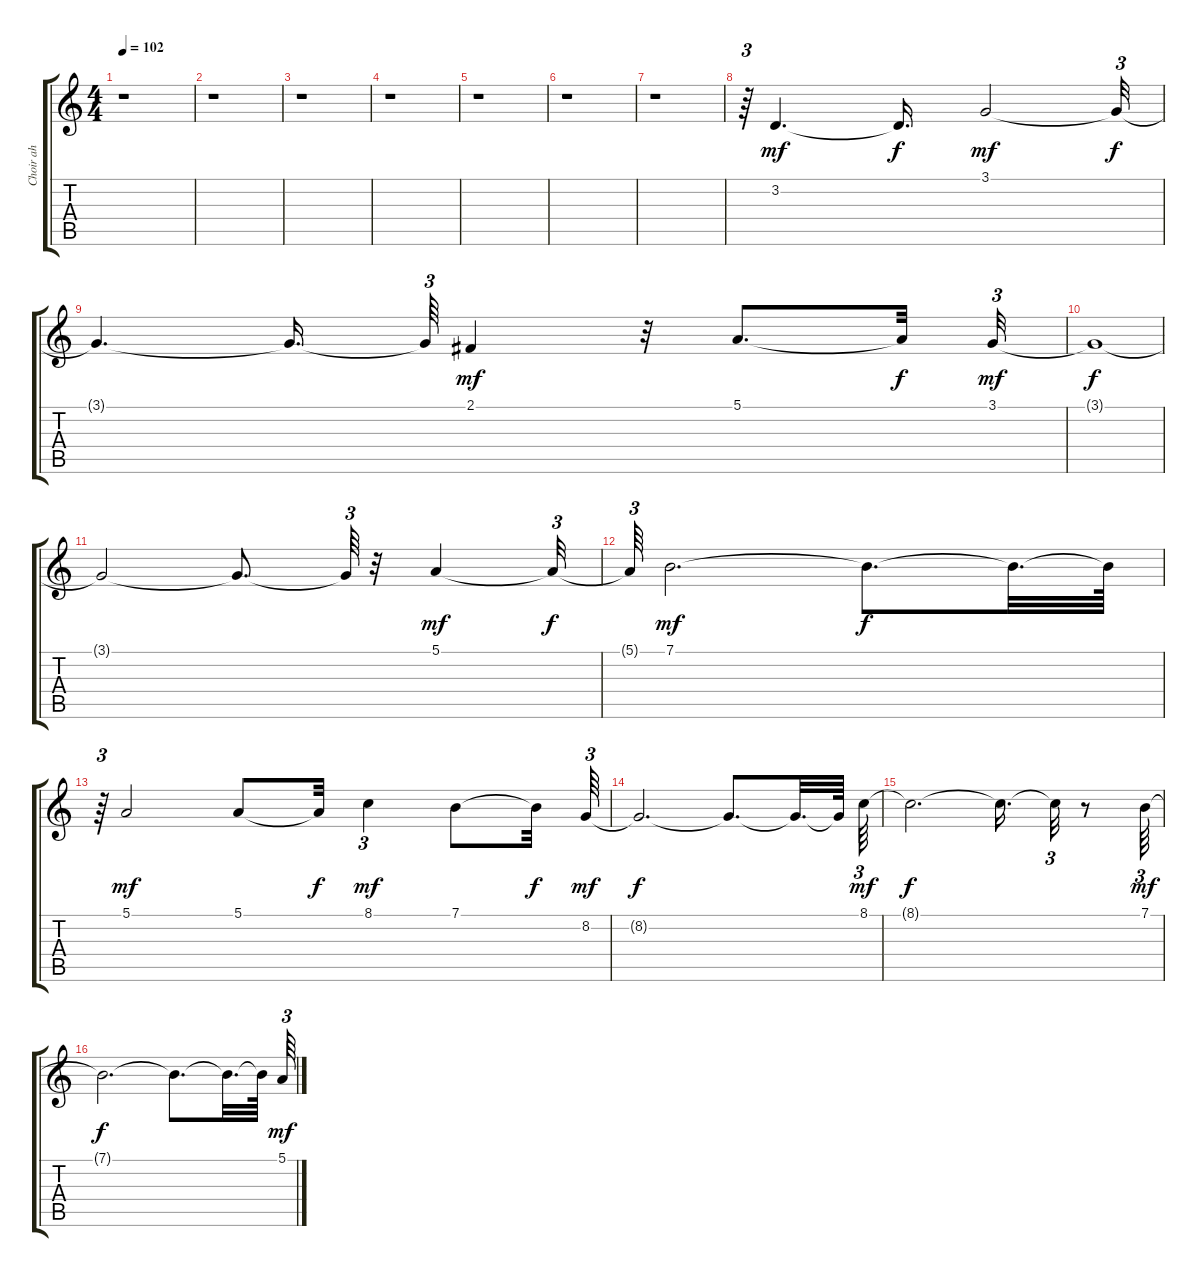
\track ("Choir ah" "Choir ah") {instrument choiraahs}
\staff {score tabs}
\tuning (E4 B3 G3 D3 A2 E2) {hide}
\ts (4 4)
\tempo 102
\clef g2
\ks c
r.1{dy mf} |
r.1 |
r.1 |
r.1 |
r.1 |
r.1 |
r.1 |
r.64{tu (3 2)} 3.2.4{d} 3.2{t}.16{d dy f} 3.1.2{dy mf} 3.1{t}.32{tu (3 2) dy f} |
3.1{t}.4{d} 3.1{t}.16{d} 3.1{t}.64{tu (3 2)} 2.1.4{dy mf} r.32 5.1.8{d} 5.1{t}.32{dy f} 3.1.32{tu (3 2) dy mf} |
3.1{t}.1{dy f} |
3.1{t}.2 3.1{t}.8{d} 3.1{t}.64{tu (3 2)} r.32 5.1.4{dy mf} 5.1{t}.32{tu (3 2) dy f} |
5.1{t}.64{tu (3 2)} 7.1.2{d dy mf} 7.1{t}.8{d dy f} 7.1{t}.32{d} 7.1{t}.64 |
r.64{tu (3 2)} 5.1.2{dy mf} 5.1.8 5.1{t}.32{dy f} 8.1.4{tu (3 2) dy mf} 7.1.8 7.1{t}.32{dy f} 8.2.64{tu (3 2) dy mf} |
8.2{t}.2{d dy f} 8.2{t}.8{d} 8.2{t}.32{d} 8.2{t}.64 8.1.64{tu (3 2) dy mf} |
8.1{t}.2{d dy f} 8.1{t}.16{d} 8.1{t}.32{tu (3 2)} r.8 7.1.64{tu (3 2) dy mf} |
7.1{t}.2{d dy f} 7.1{t}.8{d} 7.1{t}.32{d} 7.1{t}.64 5.1.64{tu (3 2) dy mf}
